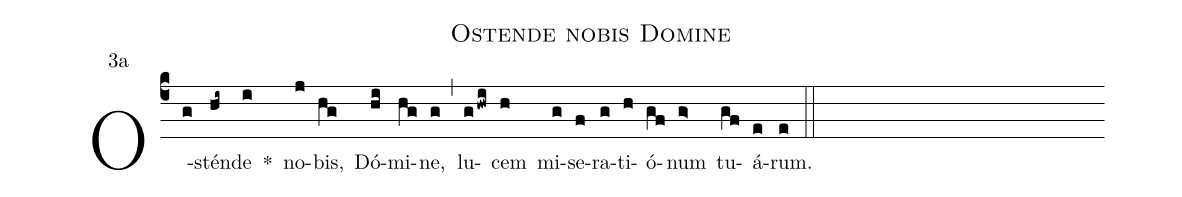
name:Ostende nobis Domine;
mode:3;
office-part: Laudes Ant. 2;
annotation: 3a;
%%
(c4)
O(g)stén(hi~)de(i) *()
no(j)bis,(hg) Dó(hi)mi(hg)ne,(g) (,)
lu(ghwi)cem(h) mi(g)se(f)ra(g)ti(h)ó(gf)num(g>) tu(gf)á(e)rum.(e) (::)
